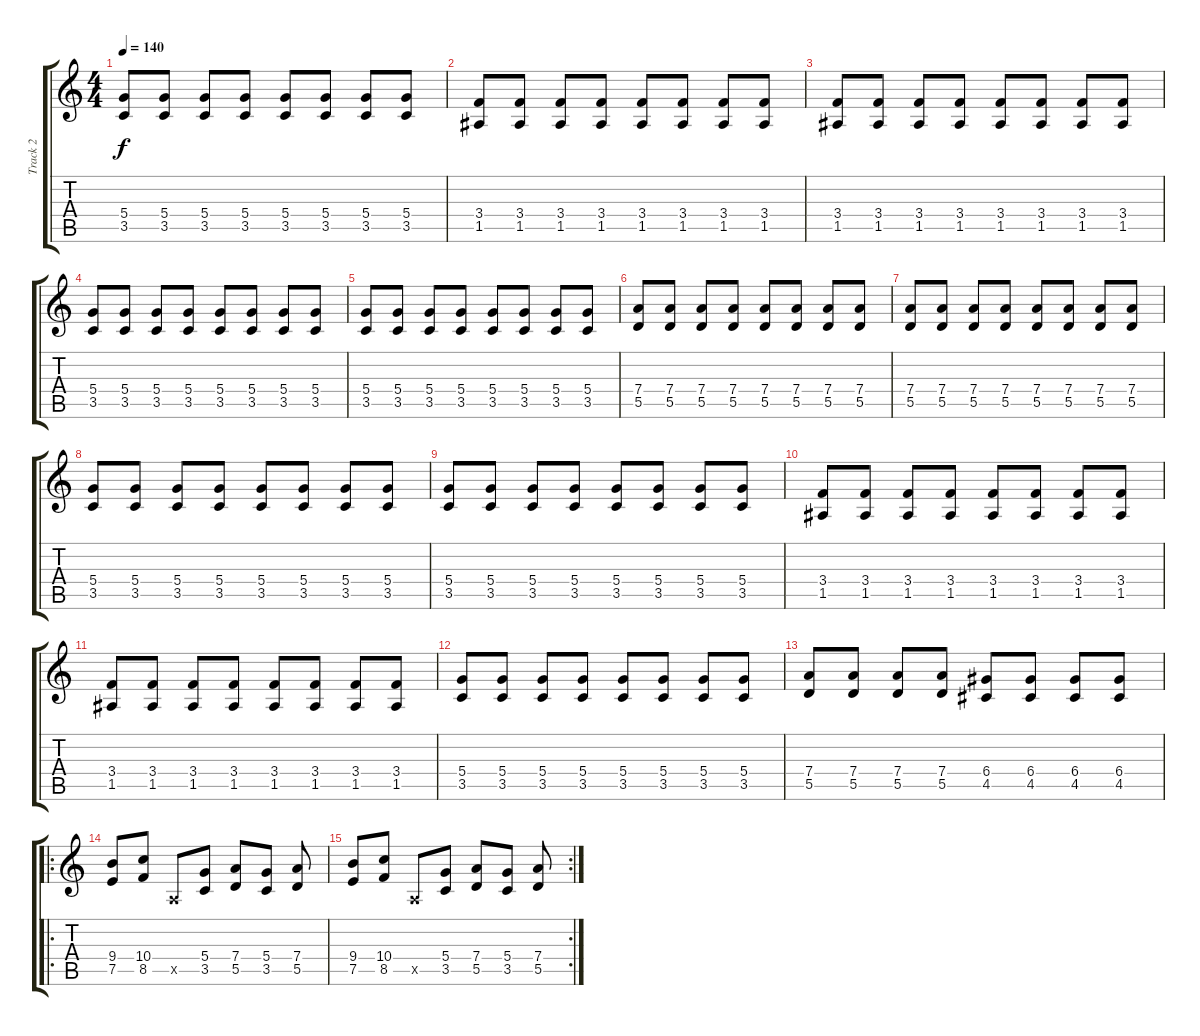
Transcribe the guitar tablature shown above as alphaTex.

\track ("Track 2" "Track 2") {instrument distortionguitar}
\staff {score tabs}
\tuning (E4 B3 G3 D3 A2 D2) {hide}
\ts (4 4)
\tempo 140
\clef g2
\ks c
(5.4 3.5).8{dy f} (5.4 3.5).8 (5.4 3.5).8 (5.4 3.5).8 (5.4 3.5).8 (5.4 3.5).8 (5.4 3.5).8 (5.4 3.5).8 |
(3.4 1.5).8 (3.4 1.5).8 (3.4 1.5).8 (3.4 1.5).8 (3.4 1.5).8 (3.4 1.5).8 (3.4 1.5).8 (3.4 1.5).8 |
(3.4 1.5).8 (3.4 1.5).8 (3.4 1.5).8 (3.4 1.5).8 (3.4 1.5).8 (3.4 1.5).8 (3.4 1.5).8 (3.4 1.5).8 |
(5.4 3.5).8 (5.4 3.5).8 (5.4 3.5).8 (5.4 3.5).8 (5.4 3.5).8 (5.4 3.5).8 (5.4 3.5).8 (5.4 3.5).8 |
(5.4 3.5).8 (5.4 3.5).8 (5.4 3.5).8 (5.4 3.5).8 (5.4 3.5).8 (5.4 3.5).8 (5.4 3.5).8 (5.4 3.5).8 |
(7.4 5.5).8 (7.4 5.5).8 (7.4 5.5).8 (7.4 5.5).8 (7.4 5.5).8 (7.4 5.5).8 (7.4 5.5).8 (7.4 5.5).8 |
(7.4 5.5).8 (7.4 5.5).8 (7.4 5.5).8 (7.4 5.5).8 (7.4 5.5).8 (7.4 5.5).8 (7.4 5.5).8 (7.4 5.5).8 |
(5.4 3.5).8 (5.4 3.5).8 (5.4 3.5).8 (5.4 3.5).8 (5.4 3.5).8 (5.4 3.5).8 (5.4 3.5).8 (5.4 3.5).8 |
(5.4 3.5).8 (5.4 3.5).8 (5.4 3.5).8 (5.4 3.5).8 (5.4 3.5).8 (5.4 3.5).8 (5.4 3.5).8 (5.4 3.5).8 |
(3.4 1.5).8 (3.4 1.5).8 (3.4 1.5).8 (3.4 1.5).8 (3.4 1.5).8 (3.4 1.5).8 (3.4 1.5).8 (3.4 1.5).8 |
(3.4 1.5).8 (3.4 1.5).8 (3.4 1.5).8 (3.4 1.5).8 (3.4 1.5).8 (3.4 1.5).8 (3.4 1.5).8 (3.4 1.5).8 |
(5.4 3.5).8 (5.4 3.5).8 (5.4 3.5).8 (5.4 3.5).8 (5.4 3.5).8 (5.4 3.5).8 (5.4 3.5).8 (5.4 3.5).8 |
(7.4 5.5).8 (7.4 5.5).8 (7.4 5.5).8 (7.4 5.5).8 (6.4 4.5).8 (6.4 4.5).8 (6.4 4.5).8 (6.4 4.5).8 |
\ro
(9.4 7.5).8 (10.4 8.5).8 0.5{x}.8 (5.4 3.5).8 (7.4 5.5).8 (5.4 3.5).8 (7.4 5.5).8 |
\rc 2
(9.4 7.5).8 (10.4 8.5).8 0.5{x}.8 (5.4 3.5).8 (7.4 5.5).8 (5.4 3.5).8 (7.4 5.5).8
